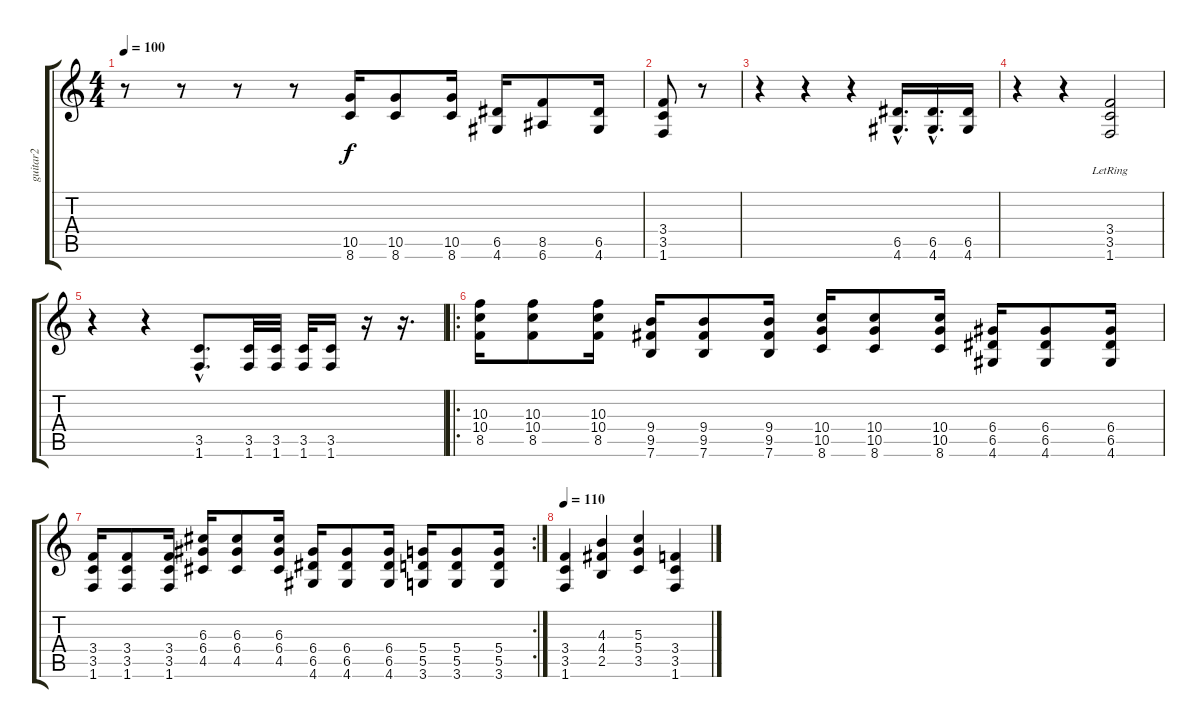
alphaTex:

\track ("guitar2" "guitar2") {instrument distortionguitar}
\staff {score tabs}
\tuning (E4 B3 G3 D3 A2 E2) {hide}
\ts (4 4)
\tempo 100
\clef g2
\ks c
r.8{dy f} r.8 r.8 r.8 (10.5 8.6).16 (10.5 8.6).8 (10.5 8.6).16 (6.5 4.6).16 (8.5 6.6).8 (6.5 4.6).16 |
(3.4 3.5 1.6).8 r.8 |
r.4 r.4 r.4 (6.5{hac} 4.6{hac}).16{d} (6.5{hac} 4.6{hac}).16{d} (6.5 4.6).16 |
r.4 r.4 (3.4{lr} 3.5{lr} 1.6{lr}).2 |
r.4 r.4 (3.5{hac} 1.6{hac}).8{d} (3.5 1.6).32 (3.5 1.6).32 (3.5 1.6).32 (3.5 1.6).16 r.16 r.16{d} |
\ro
(10.3 10.4 8.5).16 (10.3 10.4 8.5).8 (10.3 10.4 8.5).16 (9.4 9.5 7.6).16 (9.4 9.5 7.6).8 (9.4 9.5 7.6).16 (10.4 10.5 8.6).16 (10.4 10.5 8.6).8 (10.4 10.5 8.6).16 (6.4 6.5 4.6).16 (6.4 6.5 4.6).8 (6.4 6.5 4.6).16 |
\rc 2
(3.4 3.5 1.6).16 (3.4 3.5 1.6).8 (3.4 3.5 1.6).16 (6.3 6.4 4.5).16 (6.3 6.4 4.5).8 (6.3 6.4 4.5).16 (6.4 6.5 4.6).16 (6.4 6.5 4.6).8 (6.4 6.5 4.6).16 (5.4 5.5 3.6).16 (5.4 5.5 3.6).8 (5.4 5.5 3.6).16 |
\tempo 110
(3.4 3.5 1.6).4 (4.3 4.4 2.5).4 (5.3 5.4 3.5).4 (3.4 3.5 1.6).4
